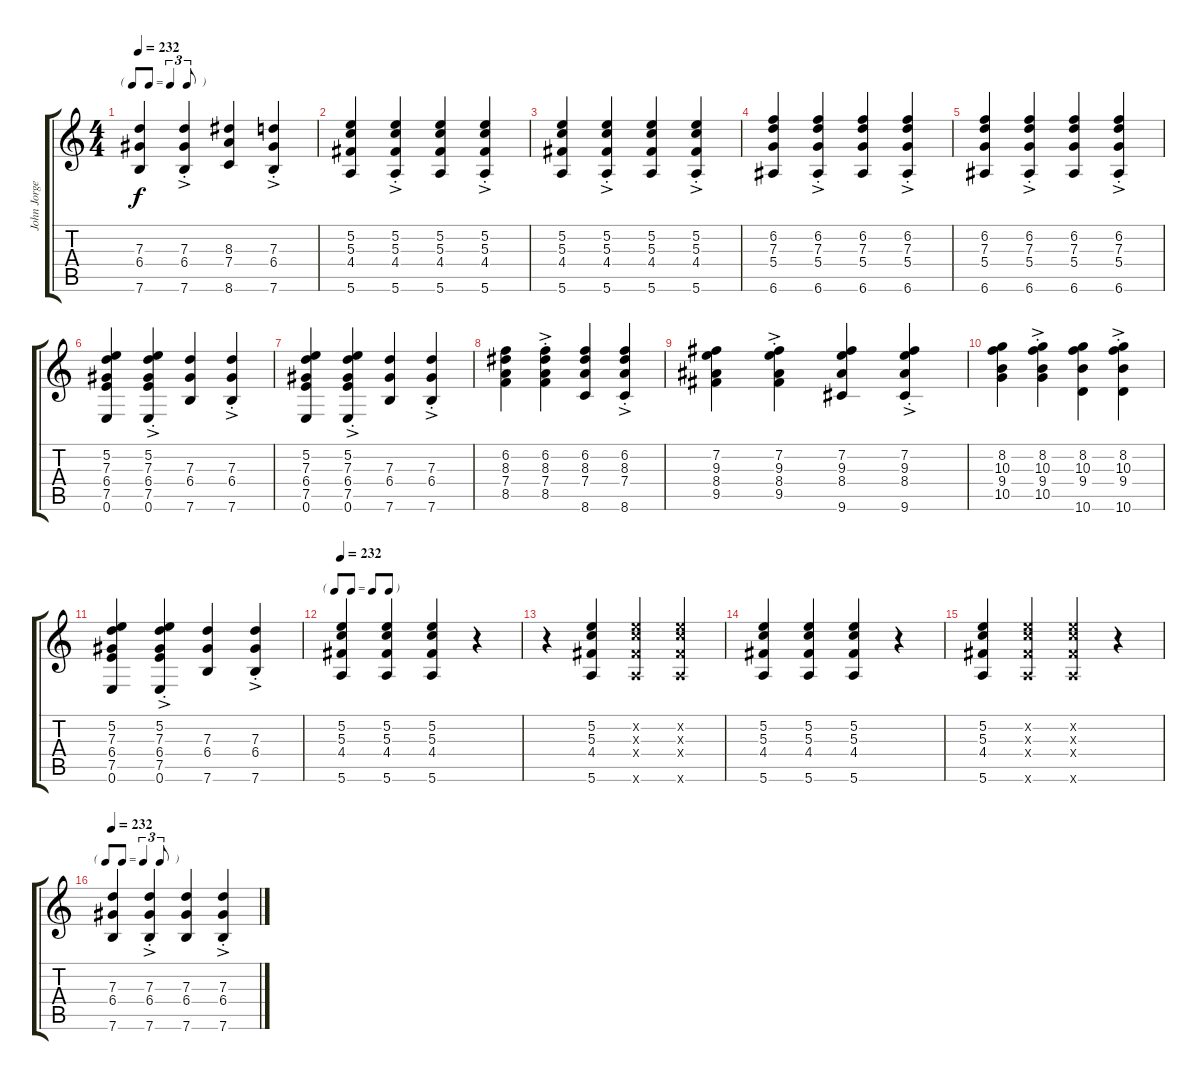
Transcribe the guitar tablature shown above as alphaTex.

\track ("John Jorgenson - Rhythm 2" "John Jorge") {instrument acousticguitarsteel}
\staff {score tabs}
\tuning (E4 B3 G3 D3 A2 E2) {hide}
\ts (4 4)
\tf triplet8th
\tempo 232
\clef g2
\ks c
(7.3 6.4 7.6).4{dy f} (7.3{ac st} 6.4{ac st} 7.6{ac st}).4 (8.3 7.4 8.6).4 (7.3{ac st} 6.4{ac st} 7.6{ac st}).4 |
(5.2 5.3 4.4 5.6).4 (5.2{ac st} 5.3{ac st} 4.4{ac st} 5.6{ac st}).4 (5.2 5.3 4.4 5.6).4 (5.2{ac st} 5.3{ac st} 4.4{ac st} 5.6{ac st}).4 |
(5.2 5.3 4.4 5.6).4 (5.2{ac st} 5.3{ac st} 4.4{ac st} 5.6{ac st}).4 (5.2 5.3 4.4 5.6).4 (5.2{ac st} 5.3{ac st} 4.4{ac st} 5.6{ac st}).4 |
(6.2 7.3 5.4 6.6).4 (6.2{ac st} 7.3{ac st} 5.4{ac st} 6.6{ac st}).4 (6.2 7.3 5.4 6.6).4 (6.2{ac st} 7.3{ac st} 5.4{ac st} 6.6{ac st}).4 |
(6.2 7.3 5.4 6.6).4 (6.2{ac st} 7.3{ac st} 5.4{ac st} 6.6{ac st}).4 (6.2 7.3 5.4 6.6).4 (6.2{ac st} 7.3{ac st} 5.4{ac st} 6.6{ac st}).4 |
(5.2 7.3 6.4 7.5 0.6).4 (5.2{ac st} 7.3{ac st} 6.4{ac st} 7.5{ac st} 0.6{ac st}).4 (7.3 6.4 7.6).4 (7.3{ac st} 6.4{ac st} 7.6{ac st}).4 |
(5.2 7.3 6.4 7.5 0.6).4 (5.2{ac st} 7.3{ac st} 6.4{ac st} 7.5{ac st} 0.6{ac st}).4 (7.3 6.4 7.6).4 (7.3{ac st} 6.4{ac st} 7.6{ac st}).4 |
(6.2 8.3 7.4 8.5).4 (6.2{ac st} 8.3{ac st} 7.4{ac st} 8.5{ac st}).4 (6.2 8.3 7.4 8.6).4 (6.2{ac st} 8.3{ac st} 7.4{ac st} 8.6{ac st}).4 |
(7.2 9.3 8.4 9.5).4 (7.2{ac st} 9.3{ac st} 8.4{ac st} 9.5{ac st}).4 (7.2 9.3 8.4 9.6).4 (7.2{ac st} 9.3{ac st} 8.4{ac st} 9.6{ac st}).4 |
(8.2 10.3 9.4 10.5).4 (8.2{ac st} 10.3{ac st} 9.4{ac st} 10.5{ac st}).4 (8.2 10.3 9.4 10.6).4 (8.2{ac st} 10.3{ac st} 9.4{ac st} 10.6{ac st}).4 |
(5.2 7.3 6.4 7.5 0.6).4 (5.2{ac st} 7.3{ac st} 6.4{ac st} 7.5{ac st} 0.6{ac st}).4 (7.3 6.4 7.6).4 (7.3{ac st} 6.4{ac st} 7.6{ac st}).4 |
\tf none
\tempo 232
(5.2 5.3 4.4 5.6).4 (5.2 5.3 4.4 5.6).4 (5.2 5.3 4.4 5.6).4 r.4 |
r.4 (5.2 5.3 4.4 5.6).4 (5.2{x} 5.3{x} 4.4{x} 5.6{x}).4 (5.2{x} 5.3{x} 4.4{x} 5.6{x}).4 |
(5.2 5.3 4.4 5.6).4 (5.2 5.3 4.4 5.6).4 (5.2 5.3 4.4 5.6).4 r.4 |
(5.2 5.3 4.4 5.6).4 (5.2{x} 5.3{x} 4.4{x} 5.6{x}).4 (5.2{x} 5.3{x} 4.4{x} 5.6{x}).4 r.4 |
\tf triplet8th
\tempo 232
(7.3 6.4 7.6).4 (7.3{ac st} 6.4{ac st} 7.6{ac st}).4 (7.3 6.4 7.6).4 (7.3{ac st} 6.4{ac st} 7.6{ac st}).4
